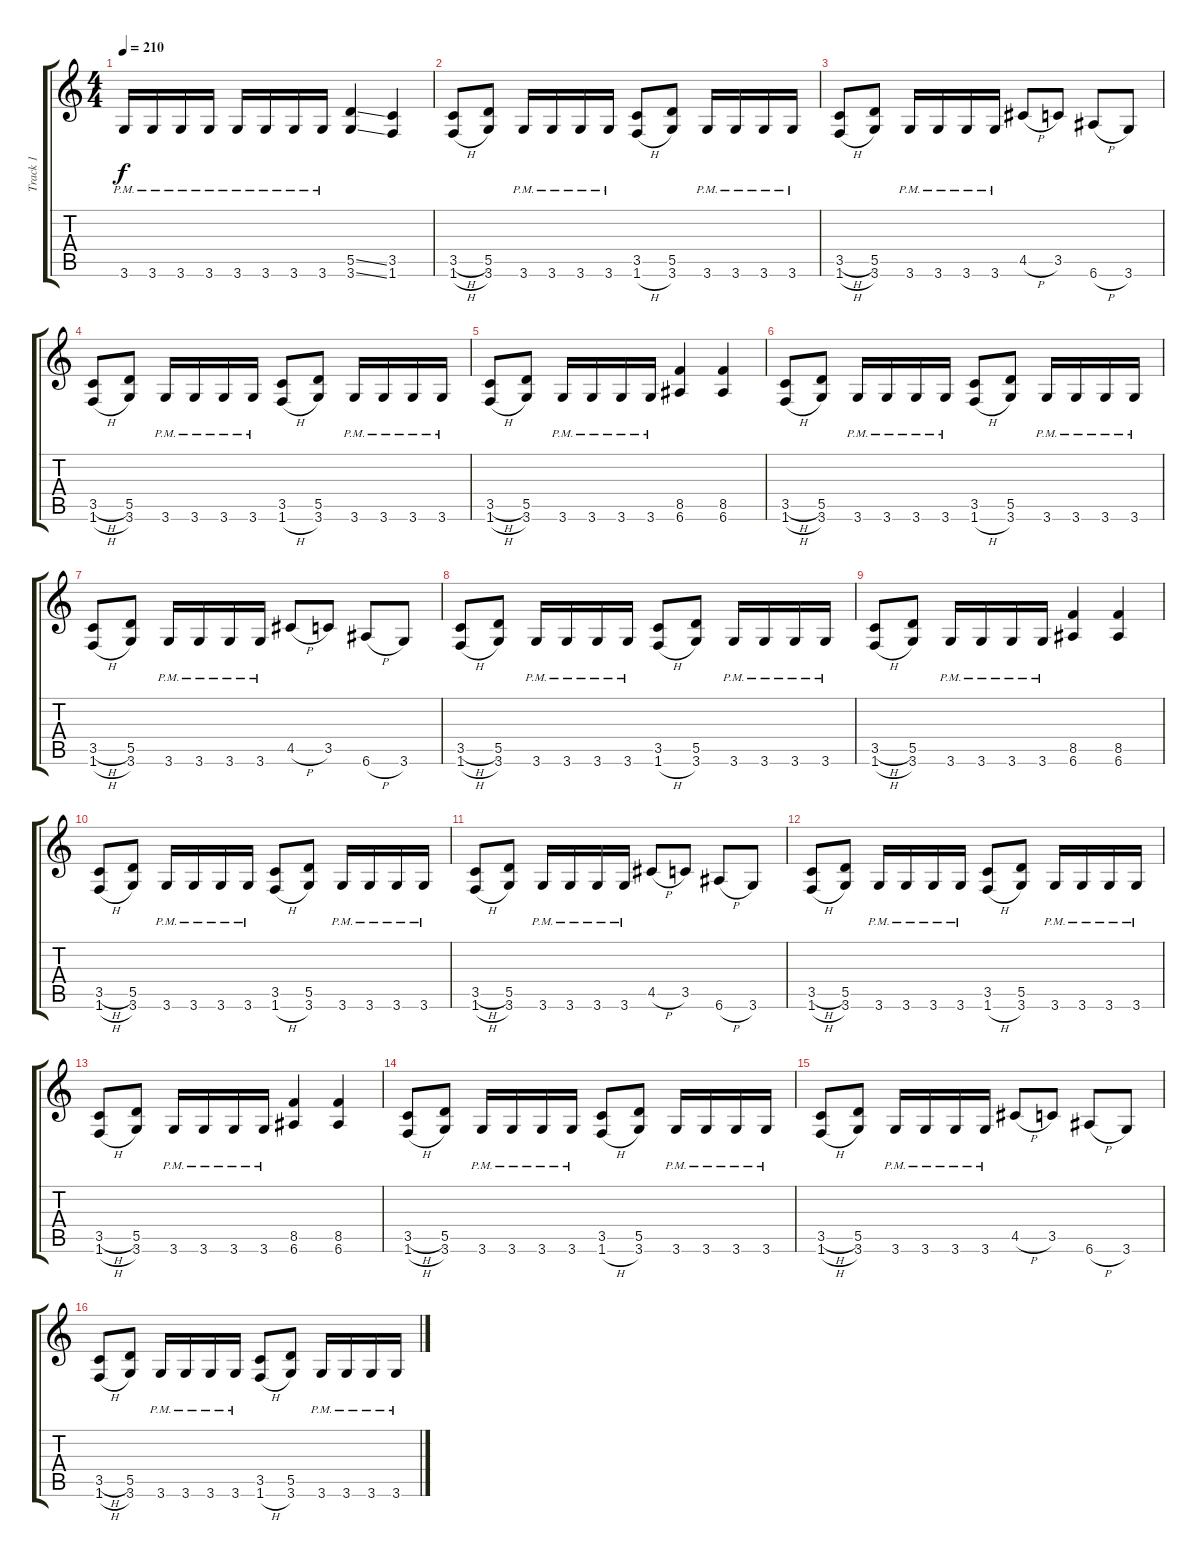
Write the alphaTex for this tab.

\track ("Track 1" "Track 1") {instrument distortionguitar}
\staff {score tabs}
\tuning (E4 B3 G3 D3 A2 E2) {hide}
\ts (4 4)
\tempo 210
\clef g2
\ks c
3.6{pm}.16{dy f} 3.6{pm}.16 3.6{pm}.16 3.6{pm}.16 3.6{pm}.16 3.6{pm}.16 3.6{pm}.16 3.6{pm}.16 (5.5{ss} 3.6{ss}).4 (3.5 1.6).4 |
(3.5{h} 1.6{h}).8 (5.5 3.6).8 3.6{pm}.16 3.6{pm}.16 3.6{pm}.16 3.6{pm}.16 (3.5 1.6{h}).8 (5.5 3.6).8 3.6{pm}.16 3.6{pm}.16 3.6{pm}.16 3.6{pm}.16 |
(3.5{h} 1.6{h}).8 (5.5 3.6).8 3.6{pm}.16 3.6{pm}.16 3.6{pm}.16 3.6{pm}.16 4.5{h}.8 3.5.8 6.6{h}.8 3.6.8 |
(3.5{h} 1.6{h}).8 (5.5 3.6).8 3.6{pm}.16 3.6{pm}.16 3.6{pm}.16 3.6{pm}.16 (3.5 1.6{h}).8 (5.5 3.6).8 3.6{pm}.16 3.6{pm}.16 3.6{pm}.16 3.6{pm}.16 |
(3.5{h} 1.6{h}).8 (5.5 3.6).8 3.6{pm}.16 3.6{pm}.16 3.6{pm}.16 3.6{pm}.16 (8.5 6.6).4 (8.5 6.6).4 |
(3.5{h} 1.6{h}).8 (5.5 3.6).8 3.6{pm}.16 3.6{pm}.16 3.6{pm}.16 3.6{pm}.16 (3.5 1.6{h}).8 (5.5 3.6).8 3.6{pm}.16 3.6{pm}.16 3.6{pm}.16 3.6{pm}.16 |
(3.5{h} 1.6{h}).8 (5.5 3.6).8 3.6{pm}.16 3.6{pm}.16 3.6{pm}.16 3.6{pm}.16 4.5{h}.8 3.5.8 6.6{h}.8 3.6.8 |
(3.5{h} 1.6{h}).8 (5.5 3.6).8 3.6{pm}.16 3.6{pm}.16 3.6{pm}.16 3.6{pm}.16 (3.5 1.6{h}).8 (5.5 3.6).8 3.6{pm}.16 3.6{pm}.16 3.6{pm}.16 3.6{pm}.16 |
(3.5{h} 1.6{h}).8 (5.5 3.6).8 3.6{pm}.16 3.6{pm}.16 3.6{pm}.16 3.6{pm}.16 (8.5 6.6).4 (8.5 6.6).4 |
(3.5{h} 1.6{h}).8 (5.5 3.6).8 3.6{pm}.16 3.6{pm}.16 3.6{pm}.16 3.6{pm}.16 (3.5 1.6{h}).8 (5.5 3.6).8 3.6{pm}.16 3.6{pm}.16 3.6{pm}.16 3.6{pm}.16 |
(3.5{h} 1.6{h}).8 (5.5 3.6).8 3.6{pm}.16 3.6{pm}.16 3.6{pm}.16 3.6{pm}.16 4.5{h}.8 3.5.8 6.6{h}.8 3.6.8 |
(3.5{h} 1.6{h}).8 (5.5 3.6).8 3.6{pm}.16 3.6{pm}.16 3.6{pm}.16 3.6{pm}.16 (3.5 1.6{h}).8 (5.5 3.6).8 3.6{pm}.16 3.6{pm}.16 3.6{pm}.16 3.6{pm}.16 |
(3.5{h} 1.6{h}).8 (5.5 3.6).8 3.6{pm}.16 3.6{pm}.16 3.6{pm}.16 3.6{pm}.16 (8.5 6.6).4 (8.5 6.6).4 |
(3.5{h} 1.6{h}).8 (5.5 3.6).8 3.6{pm}.16 3.6{pm}.16 3.6{pm}.16 3.6{pm}.16 (3.5 1.6{h}).8 (5.5 3.6).8 3.6{pm}.16 3.6{pm}.16 3.6{pm}.16 3.6{pm}.16 |
(3.5{h} 1.6{h}).8 (5.5 3.6).8 3.6{pm}.16 3.6{pm}.16 3.6{pm}.16 3.6{pm}.16 4.5{h}.8 3.5.8 6.6{h}.8 3.6.8 |
(3.5{h} 1.6{h}).8 (5.5 3.6).8 3.6{pm}.16 3.6{pm}.16 3.6{pm}.16 3.6{pm}.16 (3.5 1.6{h}).8 (5.5 3.6).8 3.6{pm}.16 3.6{pm}.16 3.6{pm}.16 3.6{pm}.16
